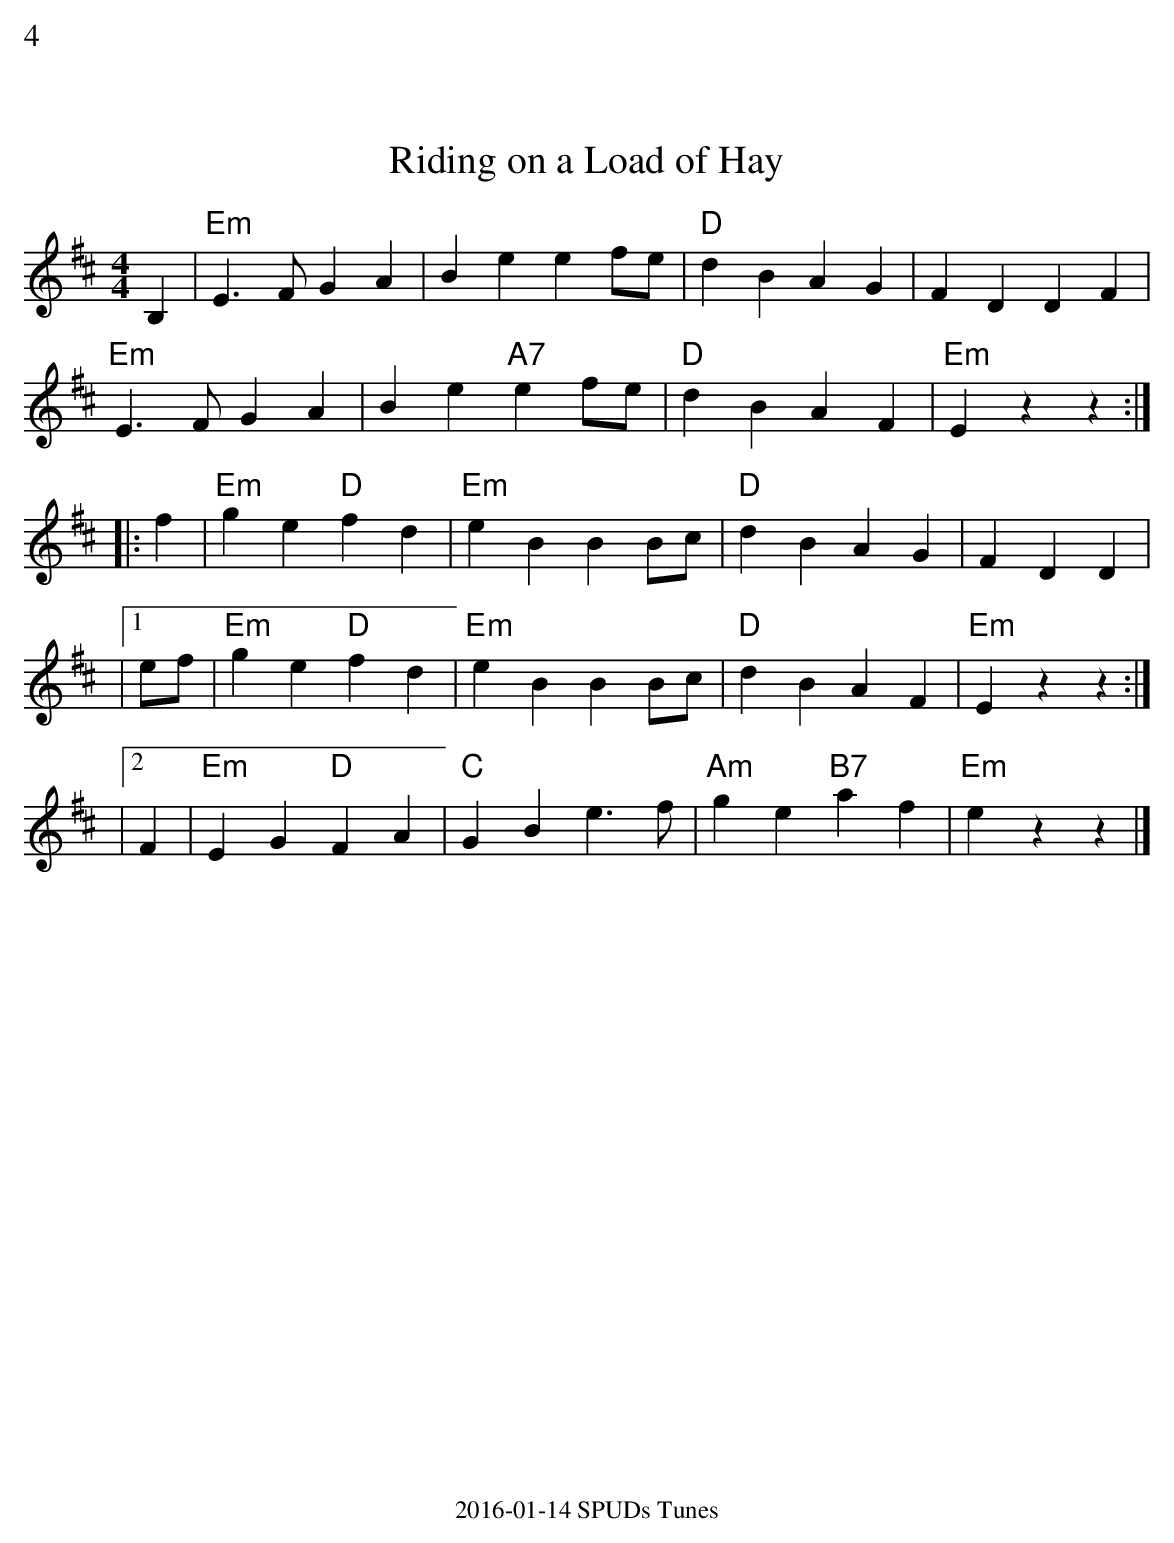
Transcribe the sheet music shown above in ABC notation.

X:1
%%text 4
T: Riding on a Load of Hay
M: 4/4
K: Edor
B,2|"Em" E3FG2A2 | B2e2e2fe |"D" d2B2A2G2 | F2D2D2F2 |
"Em"E3F G2A2 | B2e2 "A7"e2fe | "D"d2B2A2F2 | "Em"E2z2z2 :|
|:f2 | "Em"g2e2 "D"f2d2 |"Em" e2B2 B2Bc |"D" d2B2 A2G2 | F2D2 D2|
|1 ef| "Em"g2e2 "D"f2d2 |"Em" e2B2 B2Bc| "D"d2B2 A2F2 | "Em"E2z2z2 :|
|2F2|"Em"E2G2"D"F2A2|"C"G2B2e3f|"Am"g2e2"B7"a2f2|"Em"e2z2z2|]
